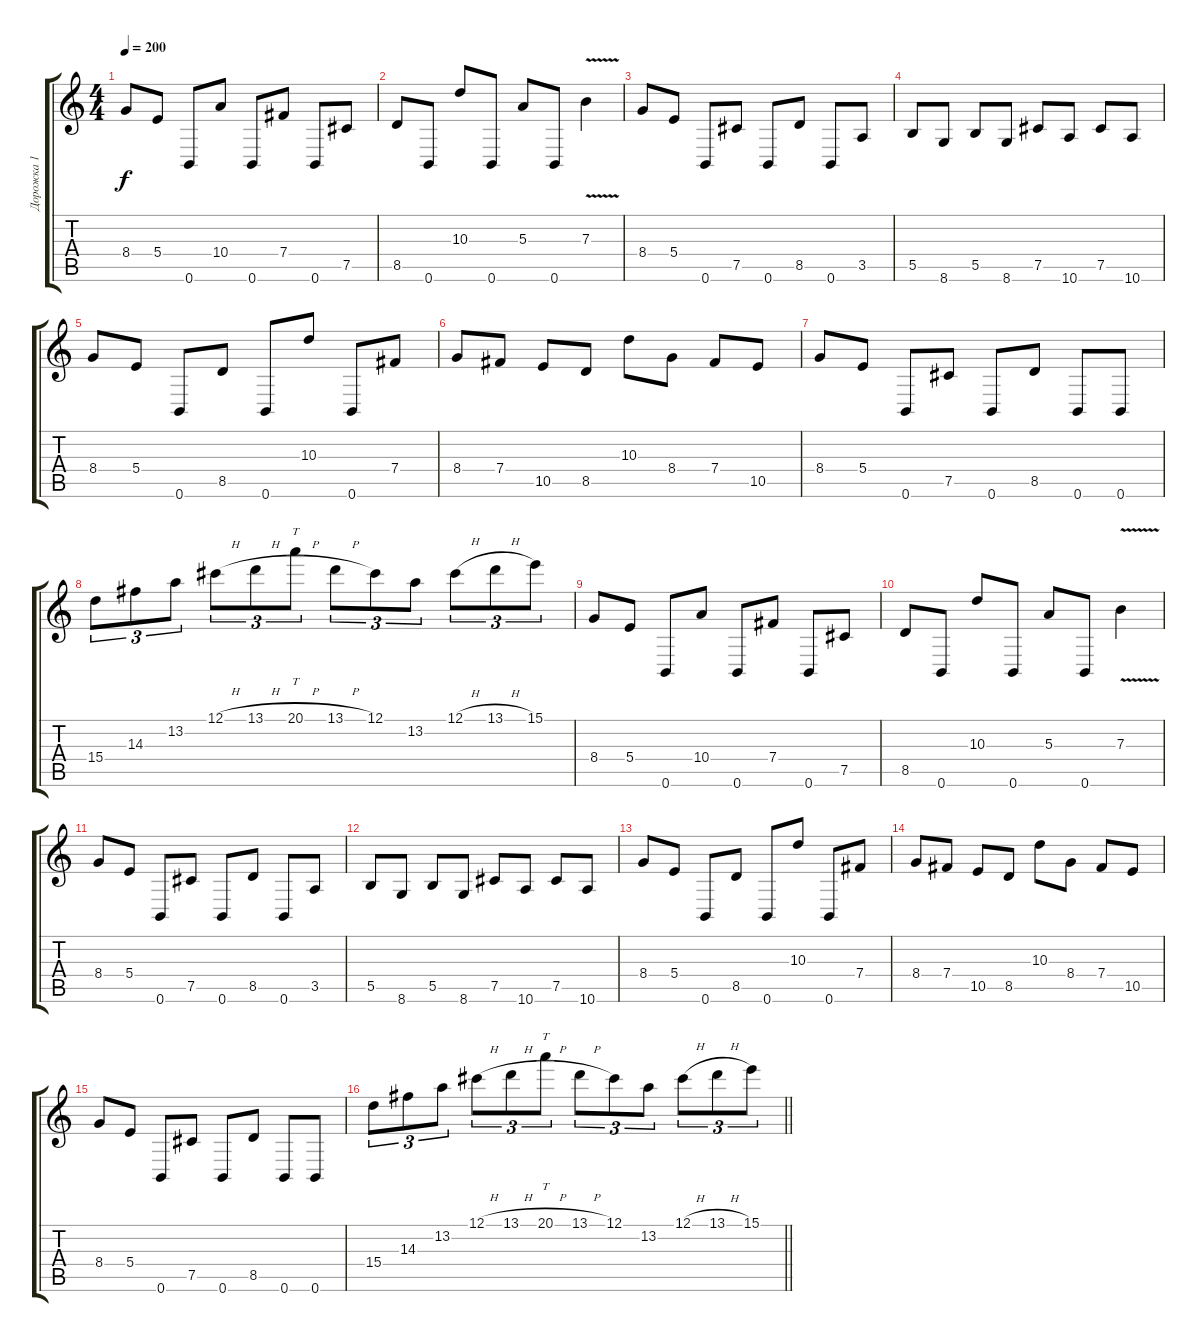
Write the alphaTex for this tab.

\track ("Дорожка 1" "Дорожка 1") {instrument distortionguitar}
\staff {score tabs}
\tuning (Db4 Ab3 E3 B2 Gb2 B1) {hide}
\ts (4 4)
\tempo 200
\clef g2
\ks c
8.4.8{dy f} 5.4.8 0.6.8 10.4.8 0.6.8 7.4.8 0.6.8 7.5.8 |
8.5.8 0.6.8 10.3.8 0.6.8 5.3.8 0.6.8 7.3{v}.4 |
8.4.8 5.4.8 0.6.8 7.5.8 0.6.8 8.5.8 0.6.8 3.5.8 |
5.5.8 8.6.8 5.5.8 8.6.8 7.5.8 10.6.8 7.5.8 10.6.8 |
8.4.8 5.4.8 0.6.8 8.5.8 0.6.8 10.3.8 0.6.8 7.4.8 |
8.4.8 7.4.8 10.5.8 8.5.8 10.3.8 8.4.8 7.4.8 10.5.8 |
8.4.8 5.4.8 0.6.8 7.5.8 0.6.8 8.5.8 0.6.8 0.6.8 |
15.4.8{tu (3 2)} 14.3.8{tu (3 2)} 13.2.8{tu (3 2)} 12.1{h}.8{tu (3 2)} 13.1{h}.8{tu (3 2)} 20.1{h}.8{tt tu (3 2)} 13.1{h}.8{tu (3 2)} 12.1.8{tu (3 2)} 13.2.8{tu (3 2)} 12.1{h}.8{tu (3 2)} 13.1{h}.8{tu (3 2)} 15.1.8{tu (3 2)} |
8.4.8 5.4.8 0.6.8 10.4.8 0.6.8 7.4.8 0.6.8 7.5.8 |
8.5.8 0.6.8 10.3.8 0.6.8 5.3.8 0.6.8 7.3{v}.4 |
8.4.8 5.4.8 0.6.8 7.5.8 0.6.8 8.5.8 0.6.8 3.5.8 |
5.5.8 8.6.8 5.5.8 8.6.8 7.5.8 10.6.8 7.5.8 10.6.8 |
8.4.8 5.4.8 0.6.8 8.5.8 0.6.8 10.3.8 0.6.8 7.4.8 |
8.4.8 7.4.8 10.5.8 8.5.8 10.3.8 8.4.8 7.4.8 10.5.8 |
8.4.8 5.4.8 0.6.8 7.5.8 0.6.8 8.5.8 0.6.8 0.6.8 |
\barLineRight lightlight
15.4.8{tu (3 2)} 14.3.8{tu (3 2)} 13.2.8{tu (3 2)} 12.1{h}.8{tu (3 2)} 13.1{h}.8{tu (3 2)} 20.1{h}.8{tt tu (3 2)} 13.1{h}.8{tu (3 2)} 12.1.8{tu (3 2)} 13.2.8{tu (3 2)} 12.1{h}.8{tu (3 2)} 13.1{h}.8{tu (3 2)} 15.1.8{tu (3 2)}
